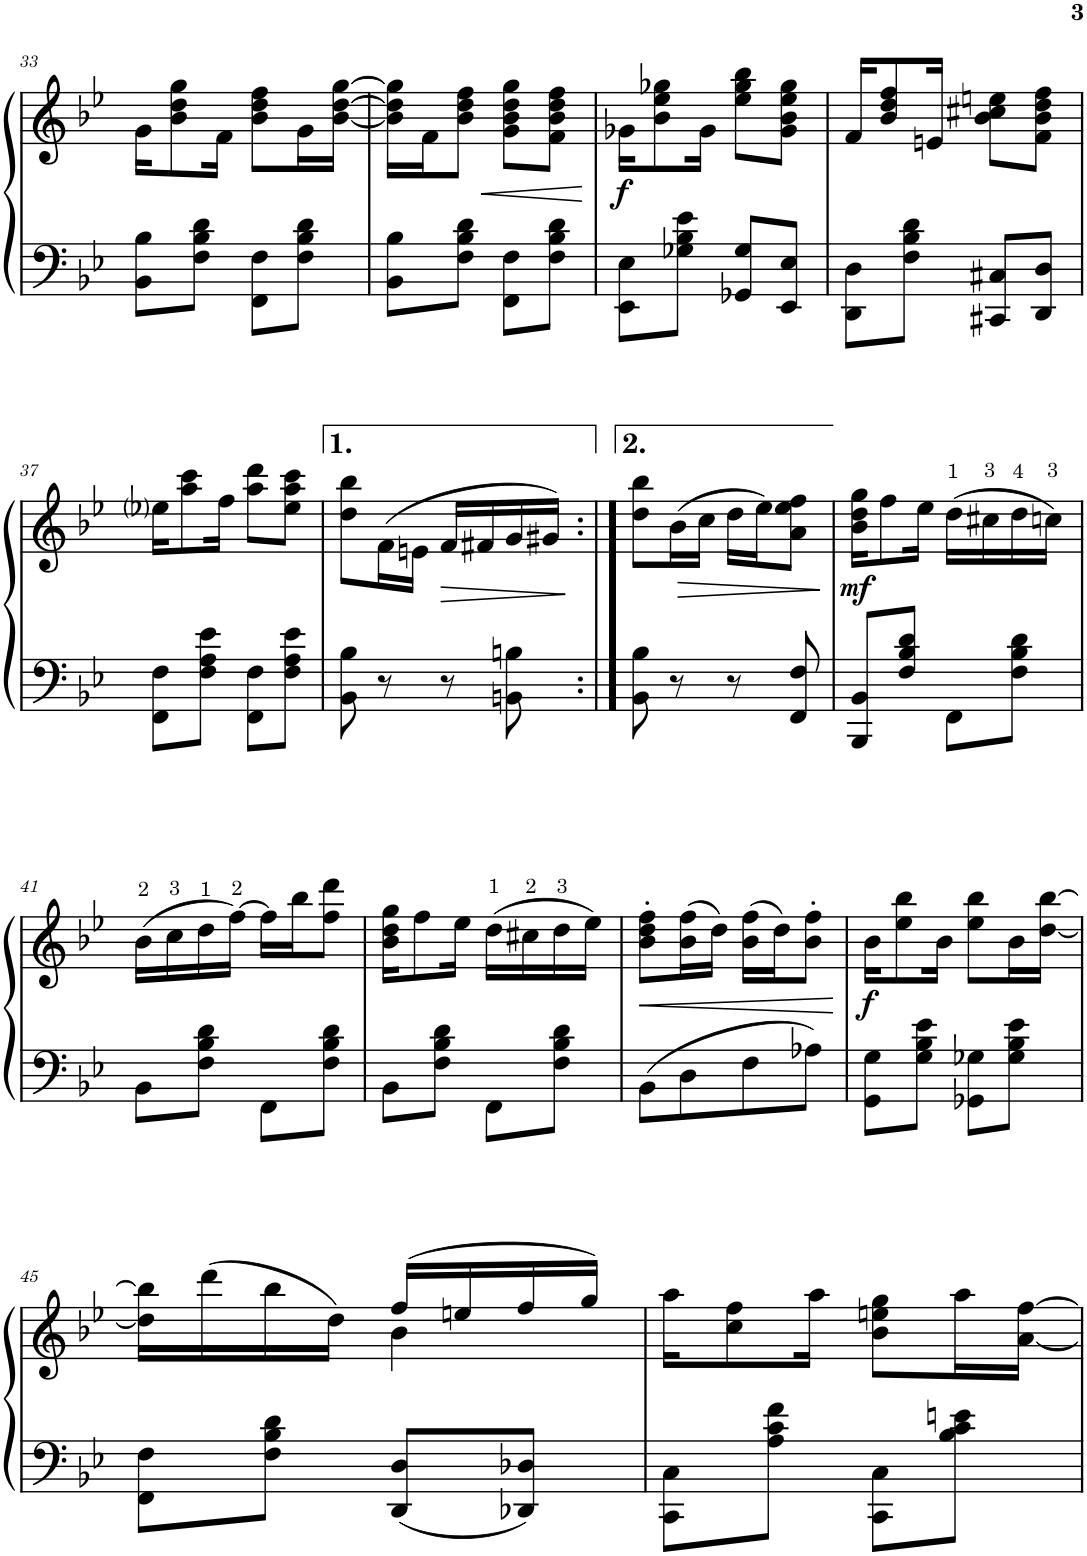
**kern	**kern	**dynam
*part1	*part1	*part1
*staff2	*staff1	*staff1/2
*I"Piano	*	*
*I'Pno.	*	*
!!LO:PB:g=z
*clefF4	*clefG2	*
*k[b-e-]	*k[b-e-]	*
*M2/4	*M2/4	*
=33	=33	=33
8BB-\'~ 8B-\'~L	16g\KL	.
.	8b-\ 8dd\ 8gg\	.
8F\'~ 8B-\'~ 8d\'~J	.	.
.	16f\Jk	.
8FF\'~ 8F\'~L	8b-\ 8dd\ 8ff\L	.
8F\'~ 8B-\'~ 8d\'~J	16g\L	.
.	[16b-\ [16dd\ [16gg\JJ	.
=34	=34	=34
8BB-\'~ 8B-\'~L	16b-\] 16dd\] 16gg\]LL	.
.	16f\J	.
!	!	!LO:HP:b
8F\'~ 8B-\'~ 8d\'~J	8b-\ 8dd\ 8ff\J	<
8FF\'~ 8F\'~L	8g\ 8b-\ 8dd\ 8gg\L	.
8F\'~ 8B-\'~ 8d\'~J	8f\ 8b-\ 8dd\ 8ff\J	.
.	.	[
=35	=35	=35
!	!	!LO:DY:b
8EE-\'~ 8E-\'~L	16g-X\KL	f
.	8b-\ 8ee-\ 8gg-X\	.
8G-X\'~ 8B-\'~ 8e-\'~J	.	.
.	16g-\Jk	.
8GG-X/'~ 8G-/'~L	8ee-\ 8gg-\ 8bb-\L	.
8EE-/'~ 8E-/'~J	8g-\ 8b-\ 8ee-\ 8gg-\J	.
=36	=36	=36
8DD\'~ 8D\'~L	16f/KL	.
.	8b-/ 8dd/ 8ff/	.
8F\'~ 8B-\'~ 8d\'~J	.	.
.	16en/Jk	.
8CC#X/'~ 8C#X/'~L	8b-\ 8cc#X\ 8een\L	.
8DD/'~ 8D/'~J	8f\ 8b-\ 8dd\ 8ff\J	.
!!LO:LB:g=z
=37	=37	=37
8FF\'~ 8F\'~L	16ee-i\KL	.
.	8aa\ 8ccc\	.
8F\'~ 8A\'~ 8e-\'~J	.	.
.	16ff\Jk	.
8FF\'~ 8F\'~L	8aa\ 8ddd\L	.
8F\'~ 8A\'~ 8e-\'~J	8ee-\ 8aa\ 8ccc\J	.
=38	=38	=38
8BB-\' 8B-\'	8dd\' 8bb-\'L	.
8r	(>16f\L	.
.	16en\JJ	.
!	!	!LO:HP:b
8r	16f/LL	>
.	16f#X/	.
8BBn\'~ 8Bn\'~	16g/	.
.	16g#X/JJ)	.
.	.	]
=39:|!	=39:|!	=39:|!
8BB-\' 8B-\'	8dd\' 8bb-\'L	.
!	!	!LO:HP:b
8r	(16b-\L	>
.	16cc\JJ	.
8r	16dd\LL	.
.	16ee-\J)	.
8FF/'~ 8F/'~	8a\' 8ee-\' 8ff\'J	.
.	.	]
=40	=40	=40
!	!	!LO:DY:b
8BBB-/'~ 8BB-/'~L	16b-\ 16dd\ 16gg\KL	mf
.	8ff'\	.
8F/'~ 8B-/'~ 8d/'~J	.	.
.	16ee-\Jk	.
8FF'~\L	(16dd\LL	.
.	16cc#X\	.
8F\'~ 8B-\'~ 8d\'~J	16dd\	.
.	16ccn\JJ)	.
!!LO:LB:g=z
=41	=41	=41
8BB-'~\L	(16b-\LL	.
.	16cc\	.
8F\'~ 8B-\'~ 8d\'~J	16dd\	.
.	[16ff\JJ)	.
8FF'~\L	16ff'\LL]	.
.	16bb-\J	.
8F\'~ 8B-\'~ 8d\'~J	8ff\' 8ddd\'J	.
=42	=42	=42
8BB-'~\L	16b-\ 16dd\ 16gg\KL	.
.	8ff\	.
8F\'~ 8B-\'~ 8d\'~J	.	.
.	16ee-\Jk	.
8FF'~\L	(16dd\LL	.
.	16cc#X\	.
8F\'~ 8B-\'~ 8d\'~J	16dd\	.
.	16ee-\JJ)	.
=43	=43	=43
!	!	!LO:HP:b
8BB-\L	8b-\' 8dd\' 8ff\'L	<
8D\	(16b-\ 16ff\L	.
.	16dd\JJ)	.
8F\	(16b-\ 16ff\LL	.
.	16dd\J)	.
8A-X\J	8b-\' 8ff\'J	.
.	.	[
=44	=44	=44
!	!	!LO:DY:b
8GG\'~ 8G\'~L	16b-\KL	f
.	8ee-\ 8bb-\	.
8G\'~ 8B-\'~ 8e-\'~J	.	.
.	16b-\Jk	.
8GG-X\'~ 8G-X\'~L	8ee-\ 8bb-\L	.
8G-\'~ 8B-\'~ 8e-\'~J	16b-\L	.
.	[16dd\ [16bb-\JJ	.
!!LO:LB:g=z
=45	=45	=45
*	*^	*
8FF\'~ 8F\'~L	16dd\] 16bb-\]LL	4ryy	.
.	(16ddd\	.	.
8F\'~ 8B-\'~ 8d\'~J	16bb-\	.	.
.	16dd\JJ)	.	.
8DD/'~ 8D/'~L	(16ff/LL	4b-\	.
.	16een/	.	.
8DD-X/'~ 8D-X/'~J	16ff/	.	.
.	16gg/JJ)	.	.
*	*v	*v	*
=46	=46	=46
8CC\'~ 8C\'~L	16aa\KL	.
.	8cc\ 8ff\	.
8A\'~ 8c\'~ 8f\'~J	.	.
.	16aa\Jk	.
8CC\'~ 8C\'~L	8b-\ 8een\ 8gg\L	.
8B-\'~ 8c\'~ 8en\'~J	16aa\L	.
.	[16a\ [16ff\JJ	.
=	=	=
*-	*-	*-
